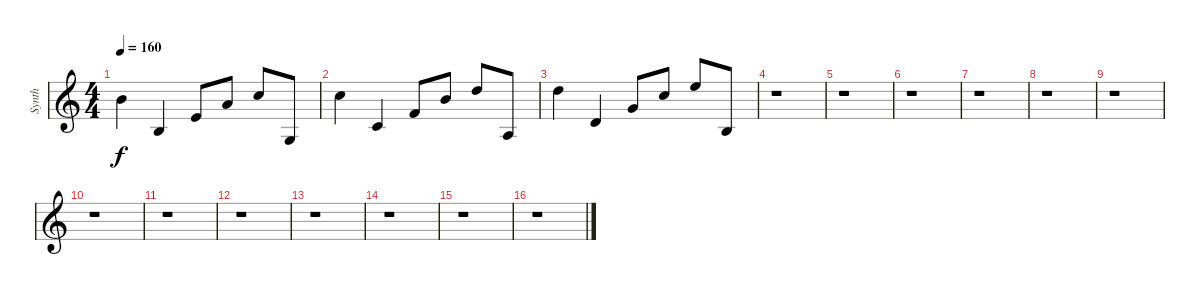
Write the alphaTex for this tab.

\track ("Synth" "Synth") {instrument stringensemble1}
\staff {score}
\tuning (E4 B3 G3 D3 A2 E2) {hide}
\ts (4 4)
\tempo 160
\clef g2
\ks c
12.2.4{dy f} 14.5.4 14.4.8 14.3.8 13.2.8 10.5.8 |
13.2.4 15.5.4 15.4.8 16.3.8 15.2.8 12.5.8 |
15.2.4 17.5.4 17.4.8 17.3.8 17.2.8 14.5.8 |
r.1 |
r.1 |
r.1 |
r.1 |
r.1 |
r.1 |
r.1 |
r.1 |
r.1 |
r.1 |
r.1 |
r.1 |
r.1
